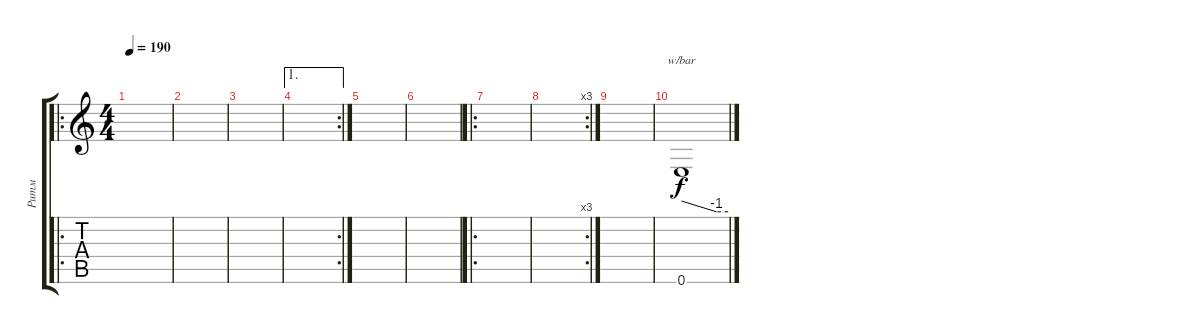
\track ("Ритм" "Ритм") {instrument distortionguitar}
\staff {score tabs}
\tuning (E4 B3 G3 D3 A2 E2) {hide}
\ro
\ts (4 4)
\tempo 190
\clef g2
\ks c
|
|
|
\ae 1
\rc 2
|
|
|
\ro
|
\rc 3
|
|
0.6.1{tbe (custom default 0 0 45 -4 60 -4)}
